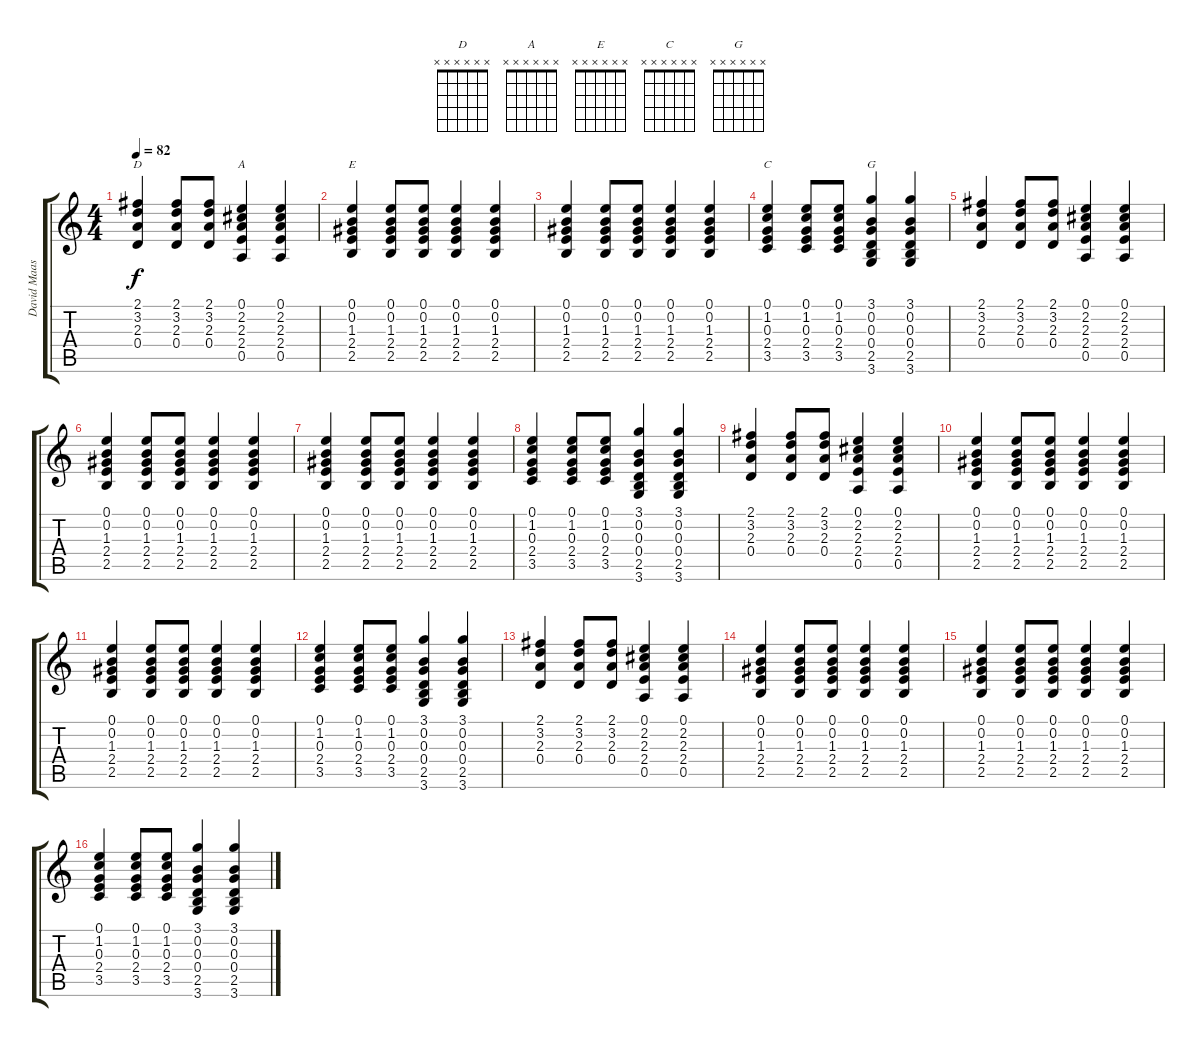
\track ("David Maas - Guitar" "David Maas") {instrument electricguitarclean}
\staff {score tabs}
\tuning (E4 B3 G3 D3 A2 E2) {hide}
\chord ("D" x x x x x x) {firstfret 0}
\chord ("A" x x x x x x) {firstfret 0}
\chord ("E" x x x x x x) {firstfret 0}
\chord ("C" x x x x x x) {firstfret 0}
\chord ("G" x x x x x x) {firstfret 0}
\ts (4 4)
\tempo 82
\clef g2
\ks c
(2.1 3.2 2.3 0.4).4{ch "D" dy f} (2.1 3.2 2.3 0.4).8 (2.1 3.2 2.3 0.4).8 (0.1 2.2 2.3 2.4 0.5).4{ch "A"} (0.1 2.2 2.3 2.4 0.5).4 |
(0.1 0.2 1.3 2.4 2.5).4{ch "E"} (0.1 0.2 1.3 2.4 2.5).8 (0.1 0.2 1.3 2.4 2.5).8 (0.1 0.2 1.3 2.4 2.5).4 (0.1 0.2 1.3 2.4 2.5).4 |
(0.1 0.2 1.3 2.4 2.5).4 (0.1 0.2 1.3 2.4 2.5).8 (0.1 0.2 1.3 2.4 2.5).8 (0.1 0.2 1.3 2.4 2.5).4 (0.1 0.2 1.3 2.4 2.5).4 |
(0.1 1.2 0.3 2.4 3.5).4{ch "C"} (0.1 1.2 0.3 2.4 3.5).8 (0.1 1.2 0.3 2.4 3.5).8 (3.1 0.2 0.3 0.4 2.5 3.6).4{ch "G"} (3.1 0.2 0.3 0.4 2.5 3.6).4 |
(2.1 3.2 2.3 0.4).4 (2.1 3.2 2.3 0.4).8 (2.1 3.2 2.3 0.4).8 (0.1 2.2 2.3 2.4 0.5).4 (0.1 2.2 2.3 2.4 0.5).4 |
(0.1 0.2 1.3 2.4 2.5).4 (0.1 0.2 1.3 2.4 2.5).8 (0.1 0.2 1.3 2.4 2.5).8 (0.1 0.2 1.3 2.4 2.5).4 (0.1 0.2 1.3 2.4 2.5).4 |
(0.1 0.2 1.3 2.4 2.5).4 (0.1 0.2 1.3 2.4 2.5).8 (0.1 0.2 1.3 2.4 2.5).8 (0.1 0.2 1.3 2.4 2.5).4 (0.1 0.2 1.3 2.4 2.5).4 |
(0.1 1.2 0.3 2.4 3.5).4 (0.1 1.2 0.3 2.4 3.5).8 (0.1 1.2 0.3 2.4 3.5).8 (3.1 0.2 0.3 0.4 2.5 3.6).4 (3.1 0.2 0.3 0.4 2.5 3.6).4 |
(2.1 3.2 2.3 0.4).4 (2.1 3.2 2.3 0.4).8 (2.1 3.2 2.3 0.4).8 (0.1 2.2 2.3 2.4 0.5).4 (0.1 2.2 2.3 2.4 0.5).4 |
(0.1 0.2 1.3 2.4 2.5).4 (0.1 0.2 1.3 2.4 2.5).8 (0.1 0.2 1.3 2.4 2.5).8 (0.1 0.2 1.3 2.4 2.5).4 (0.1 0.2 1.3 2.4 2.5).4 |
(0.1 0.2 1.3 2.4 2.5).4 (0.1 0.2 1.3 2.4 2.5).8 (0.1 0.2 1.3 2.4 2.5).8 (0.1 0.2 1.3 2.4 2.5).4 (0.1 0.2 1.3 2.4 2.5).4 |
(0.1 1.2 0.3 2.4 3.5).4 (0.1 1.2 0.3 2.4 3.5).8 (0.1 1.2 0.3 2.4 3.5).8 (3.1 0.2 0.3 0.4 2.5 3.6).4 (3.1 0.2 0.3 0.4 2.5 3.6).4 |
(2.1 3.2 2.3 0.4).4 (2.1 3.2 2.3 0.4).8 (2.1 3.2 2.3 0.4).8 (0.1 2.2 2.3 2.4 0.5).4 (0.1 2.2 2.3 2.4 0.5).4 |
(0.1 0.2 1.3 2.4 2.5).4 (0.1 0.2 1.3 2.4 2.5).8 (0.1 0.2 1.3 2.4 2.5).8 (0.1 0.2 1.3 2.4 2.5).4 (0.1 0.2 1.3 2.4 2.5).4 |
(0.1 0.2 1.3 2.4 2.5).4 (0.1 0.2 1.3 2.4 2.5).8 (0.1 0.2 1.3 2.4 2.5).8 (0.1 0.2 1.3 2.4 2.5).4 (0.1 0.2 1.3 2.4 2.5).4 |
(0.1 1.2 0.3 2.4 3.5).4 (0.1 1.2 0.3 2.4 3.5).8 (0.1 1.2 0.3 2.4 3.5).8 (3.1 0.2 0.3 0.4 2.5 3.6).4 (3.1 0.2 0.3 0.4 2.5 3.6).4
